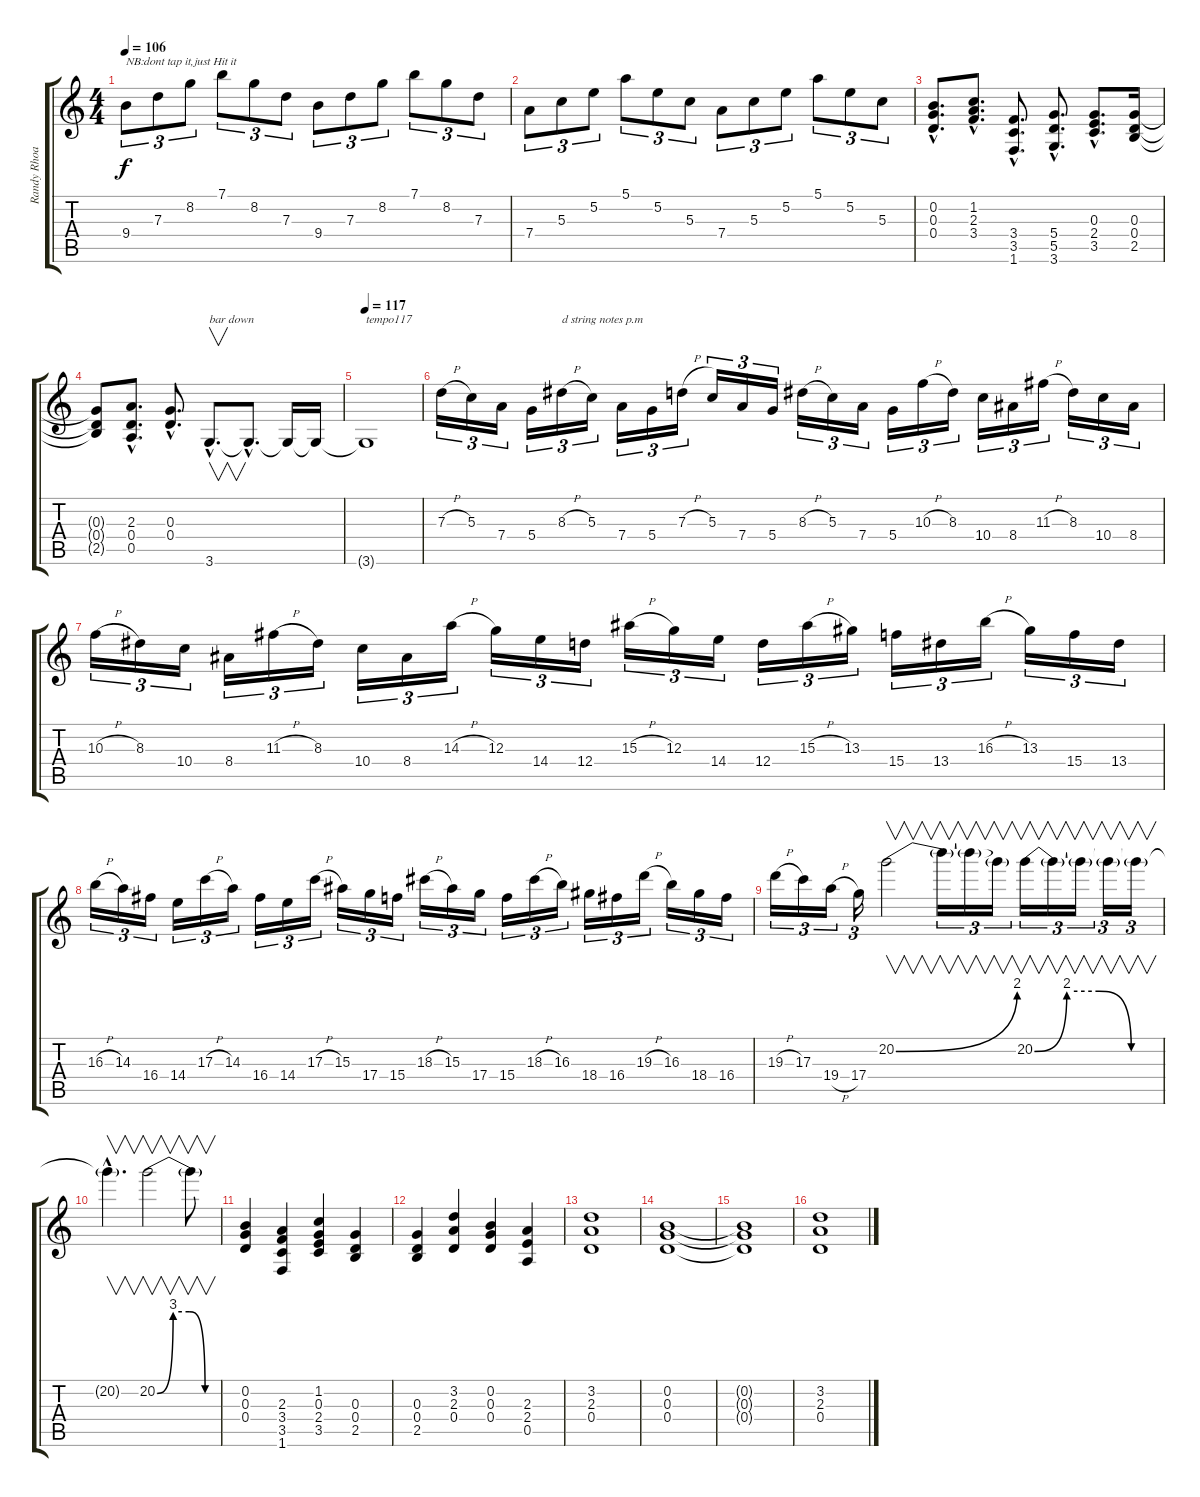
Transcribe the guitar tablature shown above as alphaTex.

\track ("Randy Rhoads" "Randy Rhoa") {instrument overdrivenguitar}
\staff {score tabs}
\tuning (E4 B3 G3 D3 A2 E2) {hide}
\ts (4 4)
\tempo 106
\clef g2
\ks c
9.4.8{tu (3 2) txt "NB:dont tap it,just Hit it" dy f} 7.3.8{tu (3 2)} 8.2.8{tu (3 2)} 7.1.8{tu (3 2)} 8.2.8{tu (3 2)} 7.3.8{tu (3 2)} 9.4.8{tu (3 2)} 7.3.8{tu (3 2)} 8.2.8{tu (3 2)} 7.1.8{tu (3 2)} 8.2.8{tu (3 2)} 7.3.8{tu (3 2)} |
7.4.8{tu (3 2)} 5.3.8{tu (3 2)} 5.2.8{tu (3 2)} 5.1.8{tu (3 2)} 5.2.8{tu (3 2)} 5.3.8{tu (3 2)} 7.4.8{tu (3 2)} 5.3.8{tu (3 2)} 5.2.8{tu (3 2)} 5.1.8{tu (3 2)} 5.2.8{tu (3 2)} 5.3.8{tu (3 2)} |
(0.2{hac} 0.3{hac} 0.4{hac}).8{d} (1.2{hac} 2.3{hac} 3.4{hac}).8{d} (3.4{hac} 3.5{hac} 1.6{hac}).8{d} (5.4{hac} 5.5{hac} 3.6{hac}).8{d} (0.3{hac} 2.4{hac} 3.5{hac}).8{d} (0.3 0.4 2.5).16 |
(0.3{t} 0.4{t} 2.5{t}).8 (2.3{hac} 0.4{hac} 0.5{hac}).8{d} (0.3{hac} 0.4{hac}).8{d} 3.6{hac}.8{v d txt "bar down"} 3.6{hac t}.8{d} 3.6{t}.16 3.6{t}.16 |
\tempo 117
3.6{t}.1{txt "tempo117"} |
7.3{h}.16{tu (3 2)} 5.3.16{tu (3 2)} 7.4.16{tu (3 2)} 5.4.16{tu (3 2)} 8.3{h}.16{tu (3 2) txt "d string notes p.m"} 5.3.16{tu (3 2)} 7.4.16{tu (3 2)} 5.4.16{tu (3 2)} 7.3{h}.16{tu (3 2)} 5.3.16{tu (3 2)} 7.4.16{tu (3 2)} 5.4.16{tu (3 2)} 8.3{h}.16{tu (3 2)} 5.3.16{tu (3 2)} 7.4.16{tu (3 2)} 5.4.16{tu (3 2)} 10.3{h}.16{tu (3 2)} 8.3.16{tu (3 2)} 10.4.16{tu (3 2)} 8.4.16{tu (3 2)} 11.3{h}.16{tu (3 2)} 8.3.16{tu (3 2)} 10.4.16{tu (3 2)} 8.4.16{tu (3 2)} |
10.3{h}.16{tu (3 2)} 8.3.16{tu (3 2)} 10.4.16{tu (3 2)} 8.4.16{tu (3 2)} 11.3{h}.16{tu (3 2)} 8.3.16{tu (3 2)} 10.4.16{tu (3 2)} 8.4.16{tu (3 2)} 14.3{h}.16{tu (3 2)} 12.3.16{tu (3 2)} 14.4.16{tu (3 2)} 12.4.16{tu (3 2)} 15.3{h}.16{tu (3 2)} 12.3.16{tu (3 2)} 14.4.16{tu (3 2)} 12.4.16{tu (3 2)} 15.3{h}.16{tu (3 2)} 13.3.16{tu (3 2)} 15.4.16{tu (3 2)} 13.4.16{tu (3 2)} 16.3{h}.16{tu (3 2)} 13.3.16{tu (3 2)} 15.4.16{tu (3 2)} 13.4.16{tu (3 2)} |
16.3{h}.16{tu (3 2)} 14.3.16{tu (3 2)} 16.4.16{tu (3 2)} 14.4.16{tu (3 2)} 17.3{h}.16{tu (3 2)} 14.3.16{tu (3 2)} 16.4.16{tu (3 2)} 14.4.16{tu (3 2)} 17.3{h}.16{tu (3 2)} 15.3.16{tu (3 2)} 17.4.16{tu (3 2)} 15.4.16{tu (3 2)} 18.3{h}.16{tu (3 2)} 15.3.16{tu (3 2)} 17.4.16{tu (3 2)} 15.4.16{tu (3 2)} 18.3{h}.16{tu (3 2)} 16.3.16{tu (3 2)} 18.4.16{tu (3 2)} 16.4.16{tu (3 2)} 19.3{h}.16{tu (3 2)} 16.3.16{tu (3 2)} 18.4.16{tu (3 2)} 16.4.16{tu (3 2)} |
19.3{h}.16{tu (3 2)} 17.3.16{tu (3 2)} 19.4{h}.16{tu (3 2)} 17.4.16{tu (3 2)} 20.2{be (bend 0 0 60 8)}.2{v} 20.2{t}.16{v tu (3 2)} 20.2{t}.16{v tu (3 2)} 20.2{t}.16{v tu (3 2)} 20.2{be (custom 0 0 15 8 30 8 45 0 60 0)}.16{v tu (3 2)} 20.2{t}.16{v tu (3 2)} 20.2{t}.16{v tu (3 2)} 20.2{t}.16{v tu (3 2)} 20.2{t}.16{v tu (3 2)} |
20.2{hac t}.4{v d} 20.2{be (custom 0 0 15 12 30 12 45 0 60 0)}.2{v} 20.2{t}.8{v} |
(0.2 0.3 0.4).4 (2.3 3.4 3.5 1.6).4 (1.2 0.3 2.4 3.5).4 (0.3 0.4 2.5).4 |
(0.3 0.4 2.5).4 (3.2 2.3 0.4).4 (0.2 0.3 0.4).4 (2.3 2.4 0.5).4 |
(3.2 2.3 0.4).1 |
(0.2 0.3 0.4).1 |
(0.2{t} 0.3{t} 0.4{t}).1 |
(3.2 2.3 0.4).1
